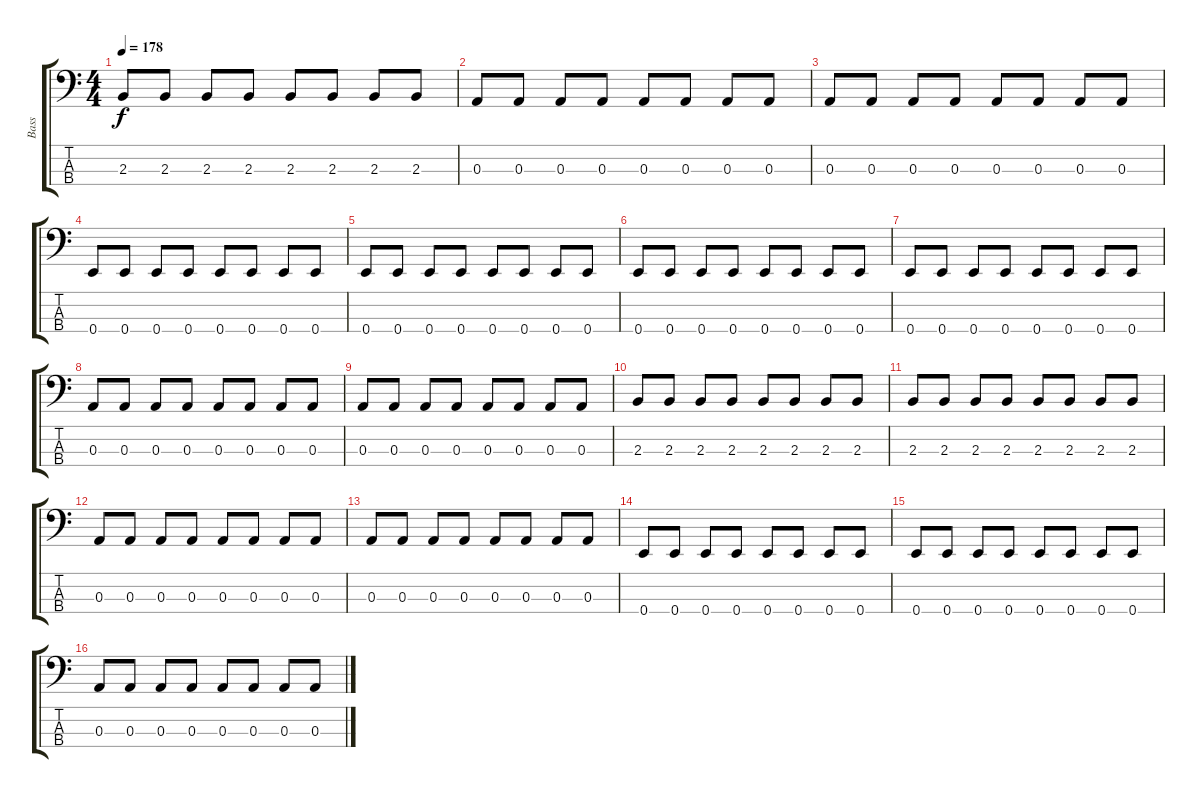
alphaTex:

\track ("Bass" "Bass") {instrument electricbassfinger}
\staff {score tabs}
\tuning (G2 D2 A1 E1) {hide}
\ts (4 4)
\tempo 178
\clef f4
\ks c
2.3.8{dy f} 2.3.8 2.3.8 2.3.8 2.3.8 2.3.8 2.3.8 2.3.8 |
0.3.8 0.3.8 0.3.8 0.3.8 0.3.8 0.3.8 0.3.8 0.3.8 |
0.3.8 0.3.8 0.3.8 0.3.8 0.3.8 0.3.8 0.3.8 0.3.8 |
0.4.8 0.4.8 0.4.8 0.4.8 0.4.8 0.4.8 0.4.8 0.4.8 |
0.4.8 0.4.8 0.4.8 0.4.8 0.4.8 0.4.8 0.4.8 0.4.8 |
0.4.8 0.4.8 0.4.8 0.4.8 0.4.8 0.4.8 0.4.8 0.4.8 |
0.4.8 0.4.8 0.4.8 0.4.8 0.4.8 0.4.8 0.4.8 0.4.8 |
0.3.8 0.3.8 0.3.8 0.3.8 0.3.8 0.3.8 0.3.8 0.3.8 |
0.3.8 0.3.8 0.3.8 0.3.8 0.3.8 0.3.8 0.3.8 0.3.8 |
2.3.8 2.3.8 2.3.8 2.3.8 2.3.8 2.3.8 2.3.8 2.3.8 |
2.3.8 2.3.8 2.3.8 2.3.8 2.3.8 2.3.8 2.3.8 2.3.8 |
0.3.8 0.3.8 0.3.8 0.3.8 0.3.8 0.3.8 0.3.8 0.3.8 |
0.3.8 0.3.8 0.3.8 0.3.8 0.3.8 0.3.8 0.3.8 0.3.8 |
0.4.8 0.4.8 0.4.8 0.4.8 0.4.8 0.4.8 0.4.8 0.4.8 |
0.4.8 0.4.8 0.4.8 0.4.8 0.4.8 0.4.8 0.4.8 0.4.8 |
0.3.8 0.3.8 0.3.8 0.3.8 0.3.8 0.3.8 0.3.8 0.3.8
